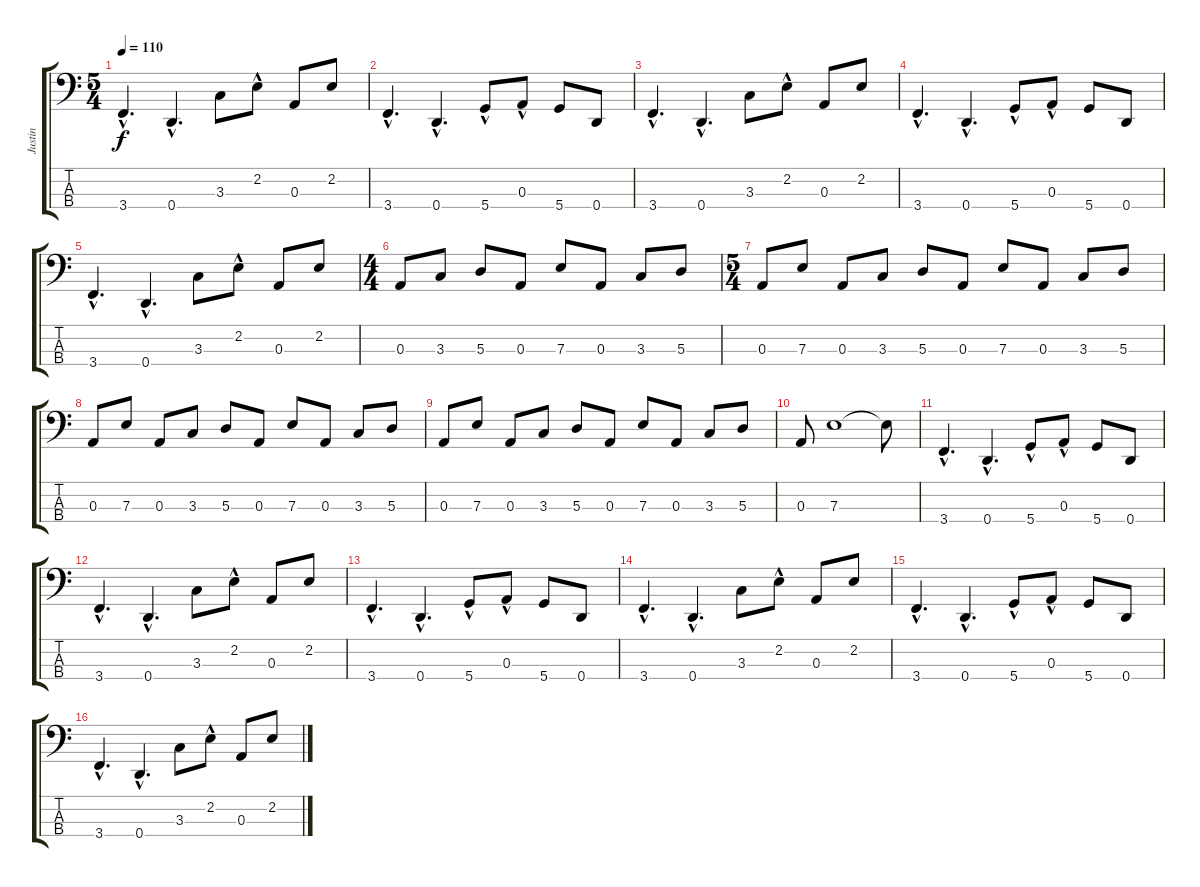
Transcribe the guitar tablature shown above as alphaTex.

\track ("Justin" "Justin") {instrument electricbassfinger}
\staff {score tabs}
\tuning (G2 D2 A1 D1) {hide}
\ts (5 4)
\tempo 110
\clef f4
\ks c
3.4{hac}.4{d dy f} 0.4{hac}.4{d} 3.3.8 2.2{hac}.8 0.3.8 2.2.8 |
3.4{hac}.4{d} 0.4{hac}.4{d} 5.4{hac}.8 0.3{hac}.8 5.4.8 0.4.8 |
3.4{hac}.4{d} 0.4{hac}.4{d} 3.3.8 2.2{hac}.8 0.3.8 2.2.8 |
3.4{hac}.4{d} 0.4{hac}.4{d} 5.4{hac}.8 0.3{hac}.8 5.4.8 0.4.8 |
3.4{hac}.4{d} 0.4{hac}.4{d} 3.3.8 2.2{hac}.8 0.3.8 2.2.8 |
\ts (4 4)
0.3.8 3.3.8 5.3.8 0.3.8 7.3.8 0.3.8 3.3.8 5.3.8 |
\ts (5 4)
0.3.8 7.3.8 0.3.8 3.3.8 5.3.8 0.3.8 7.3.8 0.3.8 3.3.8 5.3.8 |
0.3.8 7.3.8 0.3.8 3.3.8 5.3.8 0.3.8 7.3.8 0.3.8 3.3.8 5.3.8 |
0.3.8 7.3.8 0.3.8 3.3.8 5.3.8 0.3.8 7.3.8 0.3.8 3.3.8 5.3.8 |
0.3.8 7.3.1 7.3{t}.8 |
3.4{hac}.4{d} 0.4{hac}.4{d} 5.4{hac}.8 0.3{hac}.8 5.4.8 0.4.8 |
3.4{hac}.4{d} 0.4{hac}.4{d} 3.3.8 2.2{hac}.8 0.3.8 2.2.8 |
3.4{hac}.4{d} 0.4{hac}.4{d} 5.4{hac}.8 0.3{hac}.8 5.4.8 0.4.8 |
3.4{hac}.4{d} 0.4{hac}.4{d} 3.3.8 2.2{hac}.8 0.3.8 2.2.8 |
3.4{hac}.4{d} 0.4{hac}.4{d} 5.4{hac}.8 0.3{hac}.8 5.4.8 0.4.8 |
3.4{hac}.4{d} 0.4{hac}.4{d} 3.3.8 2.2{hac}.8 0.3.8 2.2.8
